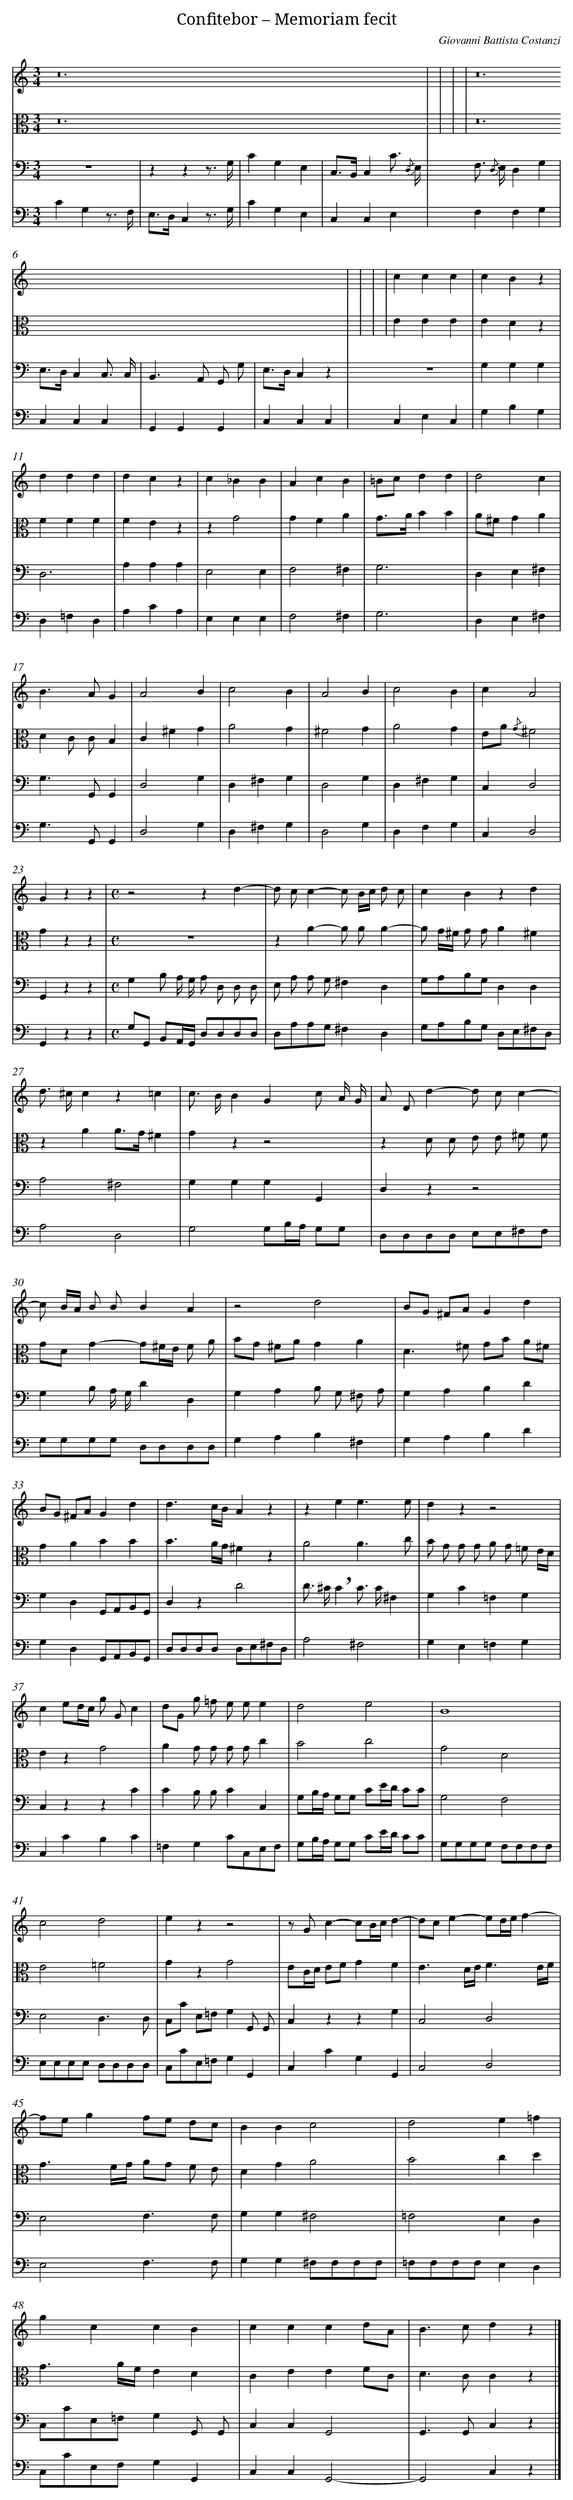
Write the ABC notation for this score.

X:1
T: Confitebor – Memoriam fecit
C: Giovanni Battista Costanzi
L: 1/4
M: 3/4
V: 1
V: 2 clef=alto
V: 3 clef=bass
V: 4
V: 5 clef=alto
V: 6 clef=tenor
V: 7 clef=bass
V: 8 clef=bass
K: C
[V:1] z12 |
[V:2] z12 |
[V:3] z3 |
[V:4] x3 |
[V:5] x3 |
[V:6] x3 |
[V:7] x3 |
[V:8] CG,z3// F,// |
[V:1]  |
[V:2]  |
[V:3] zzz3// G,// |
[V:4] x3 |
[V:5] x3 |
[V:6] x3 |
[V:7] x3 |
[V:8] E,/>D,/C,z3// G,// |
[V:1]  |
[V:2]  |
[V:3] CG,E, |
[V:4] x3 |
[V:5] x3 |
[V:6] x3 |
[V:7] x3 |
[V:8] CG,E, |
[V:1]  |
[V:2]  |
[V:3] C,/>B,,/C,C3// {/D,} E,// |
[V:4] x3 |
[V:5] x3 |
[V:6] x3 |
[V:7] x3 |
[V:8] C,C,E, |
[V:1] z12 |
[V:2] z12 |
[V:3] F,/> {/D,3/} E,/D,G, |
[V:4] x3 |
[V:5] x3 |
[V:6] x3 |
[V:7] x3 |
[V:8] F,F,G, |
[V:1]  |
[V:2]  |
[V:3] E,/>D,/C,C,3// C,// |
[V:4] x3 |
[V:5] x3 |
[V:6] x3 |
[V:7] x3 |
[V:8] C,C,C, |
[V:1]  |
[V:2]  |
[V:3] B,,>A,, G,,/ G,/ |
[V:4] x3 |
[V:5] x3 |
[V:6] x3 |
[V:7] x3 |
[V:8] G,,G,,G,, |
[V:1]  |
[V:2]  |
[V:3] E,/>D,/C,z |
[V:4] x3 |
[V:5] x3 |
[V:6] x3 |
[V:7] x3 |
[V:8] C,C,C, |
[V:1] ccc |
[V:2] EEE |
[V:3] z3 |
[V:4] x3 |
[V:5] x3 |
[V:6] x3 |
[V:7] x3 |
[V:8] C,E,C, |
[V:1] cBz |
[V:2] EDz |
[V:3] G,G,G, |
[V:4] x3 |
[V:5] x3 |
[V:6] x3 |
[V:7] x3 |
[V:8] G,B,G, |
[V:1] ddd |
[V:2] FFF |
[V:3] D,3 |
[V:4] x3 |
[V:5] x3 |
[V:6] x3 |
[V:7] x3 |
[V:8] D,=F,D, |
[V:1] dcz |
[V:2] FEz |
[V:3] A,A,A, |
[V:4] x3 |
[V:5] x3 |
[V:6] x3 |
[V:7] x3 |
[V:8] A,CA, |
[V:1] c_BB |
[V:2] zG2 |
[V:3] E,2E, |
[V:4] x3 |
[V:5] x3 |
[V:6] x3 |
[V:7] x3 |
[V:8] E,E,E, |
[V:1] AcB |
[V:2] GFA |
[V:3] F,2^F, |
[V:4] x3 |
[V:5] x3 |
[V:6] x3 |
[V:7] x3 |
[V:8] F,2^F, |
[V:1] =B/c/dd |
[V:2] G/>A/BB |
[V:3] G,3 |
[V:4] x3 |
[V:5] x3 |
[V:6] x3 |
[V:7] x3 |
[V:8] G,3 |
[V:1] d2c |
[V:2] A/^F/GA |
[V:3] D,E,^F, |
[V:4] x3 |
[V:5] x3 |
[V:6] x3 |
[V:7] x3 |
[V:8] D,E,^F, |
[V:1] B>AG |
[V:2] DC/ C/B, |
[V:3] G,>G,,G,, |
[V:4] x3 |
[V:5] x3 |
[V:6] x3 |
[V:7] x3 |
[V:8] G,>G,,G,, |
[V:1] A2B |
[V:2] C^FG |
[V:3] D,2G, |
[V:4] x3 |
[V:5] x3 |
[V:6] x3 |
[V:7] x3 |
[V:8] D,2G, |
[V:1] c2B |
[V:2] A2G |
[V:3] D,^F,G, |
[V:4] x3 |
[V:5] x3 |
[V:6] x3 |
[V:7] x3 |
[V:8] D,^F,G, |
[V:1] A2B |
[V:2] ^F2G |
[V:3] D,2G, |
[V:4] x3 |
[V:5] x3 |
[V:6] x3 |
[V:7] x3 |
[V:8] D,2G, |
[V:1] c2B |
[V:2] A2G |
[V:3] D,^F,G, |
[V:4] x3 |
[V:5] x3 |
[V:6] x3 |
[V:7] x3 |
[V:8] D,F,G, |
[V:1] cA2 |
[V:2] E/A/ {/G}^F2 |
[V:3] C,D,2 |
[V:4] x3 |
[V:5] x3 |
[V:6] x3 |
[V:7] x3 |
[V:8] C,D,2 |
[V:1] Gzz |
[V:2] Gzz |
[V:3] G,,zz |
[V:4] x3 |
[V:5] x3 |
[V:6] x3 |
[V:7] x3 |
[V:8] G,,zz |
[V:1] [M:C]z2zd- |
[V:2] [M:C]z4 |
[V:3] [M:C]G,B,/ A,// G,// A,/ D,/ D,/ D,/ |
[V:4] x4 |
[V:5] x4 |
[V:6] x4 |
[V:7] x4 |
[V:8] [M:C]G,/G,,/ B,,/A,,//G,,// D,/D,/D,/D,/ |
[V:1] d/ c/c-c/ B//c// d/ c/ |
[V:2] zA-A/ A/A- |
[V:3] E,/ A,/ A,/ G,/^F,D, |
[V:4] x4 |
[V:5] x4 |
[V:6] x4 |
[V:7] x4 |
[V:8] D,/A,/A,/G,/^F,D, |
[V:1] cBzd |
[V:2] A/ G//^F// G/ G/A^F |
[V:3] G,/A,/B,/G,/D,D, |
[V:4] x4 |
[V:5] x4 |
[V:6] x4 |
[V:7] x4 |
[V:8] G,/A,/B,/G,/ D,/E,/^F,/D,/ |
[V:1] d/> ^c/cz=c |
[V:2] zAA/>G/^F |
[V:3] A,2^F,2 |
[V:4] x4 |
[V:5] x4 |
[V:6] x4 |
[V:7] x4 |
[V:8] A,2D,2 |
[V:1] c/> B/BGc/ A// G// |
[V:2] Gzz2 |
[V:3] G,G,G,G,, |
[V:4] x4 |
[V:5] x4 |
[V:6] x4 |
[V:7] x4 |
[V:8] G,2G,/B,//A,// G,/G,/ |
[V:1] A/ D/d-d/ c/c- |
[V:2] zD/ D/ E/ E/ ^F/ F/ |
[V:3] D,zz2 |
[V:4] x4 |
[V:5] x4 |
[V:6] x4 |
[V:7] x4 |
[V:8] D,/D,/D,/D,/ E,/E,/^F,/F,/ |
[V:1] c/ B//A// B/ B/BA |
[V:2] G/D/G-G/^F//E// F/ A/ |
[V:3] G,B,/ A,// G,//DD, |
[V:4] x4 |
[V:5] x4 |
[V:6] x4 |
[V:7] x4 |
[V:8] G,/G,/G,/G,/ D,/D,/D,/D,/ |
[V:1] z2d2 |
[V:2] B/G/ ^F/A/GA |
[V:3] G,A,B,/ G,/ ^F,/ A,/ |
[V:4] x4 |
[V:5] x4 |
[V:6] x4 |
[V:7] x4 |
[V:8] G,A,B,^F, |
[V:1] B/G/ ^F/A/Gd |
[V:2] D>^F G/B/ A/^F/ |
[V:3] G,A,B,D |
[V:4] x4 |
[V:5] x4 |
[V:6] x4 |
[V:7] x4 |
[V:8] G,A,B,D |
[V:1] B/G/ ^F/A/Gd |
[V:2] GABB |
[V:3] G,D,G,,/A,,/B,,/G,,/ |
[V:4] x4 |
[V:5] x4 |
[V:6] x4 |
[V:7] x4 |
[V:8] G,D,G,,/A,,/B,,/G,,/ |
[V:1] d3/c//B//Az |
[V:2] B3/A//G//^Fz |
[V:3] D,zD2 |
[V:4] x4 |
[V:5] x4 |
[V:6] x4 |
[V:7] x4 |
[V:8] D,/D,/D,/D,/ D,/E,/^F,/D,/ |
[V:1] zee3/e/ |
[V:2] A2A3/c/ |
[V:3] D/> ^C/!breath!CC/> C/^F, |
[V:4] x4 |
[V:5] x4 |
[V:6] x4 |
[V:7] x4 |
[V:8] A,2^F,2 |
[V:1] dzz2 |
[V:2] B/ G/ G/ G/ A/ G/ =F/ E//D// |
[V:3] G,C=F,G, |
[V:4] x4 |
[V:5] x4 |
[V:6] x4 |
[V:7] x4 |
[V:8] G,E,=F,G, |
[V:1] ce/d//c// g/ G/c |
[V:2] EzG2 |
[V:3] C,zzC |
[V:4] x4 |
[V:5] x4 |
[V:6] x4 |
[V:7] x4 |
[V:8] C,CB,C |
[V:1] d/G/ g/ =f/ e/ e/e |
[V:2] AG/ G/ G/ G/c |
[V:3] CB,/ B,/CC, |
[V:4] x4 |
[V:5] x4 |
[V:6] x4 |
[V:7] x4 |
[V:8] =F,G,C/C,/E,/F,/ |
[V:1] d2e2 |
[V:2] B2c2 |
[V:3] G,/B,//A,// G,/G,/ C/E//D// C/C/ |
[V:4] x4 |
[V:5] x4 |
[V:6] x4 |
[V:7] x4 |
[V:8] G,/B,//A,// G,/G,/ C/E//D// C/C/ |
[V:1] B4 |
[V:2] G2D2 |
[V:3] G,2F,2 |
[V:4] x4 |
[V:5] x4 |
[V:6] x4 |
[V:7] x4 |
[V:8] G,/G,/G,/G,/ F,/F,/F,/F,/ |
[V:1] c2d2 |
[V:2] E2=F2 |
[V:3] E,2D,3/D,/ |
[V:4] x4 |
[V:5] x4 |
[V:6] x4 |
[V:7] x4 |
[V:8] E,/E,/E,/E,/ D,/D,/D,/D,/ |
[V:1] ezz2 |
[V:2] GzG2 |
[V:3] C,/C/ E,/=F,/G,G,,/ G,,/ |
[V:4] x4 |
[V:5] x4 |
[V:6] x4 |
[V:7] x4 |
[V:8] C,/C/E,/=F,/G,G,, |
[V:1] z/ G/c-c/B//c//d- |
[V:2] E/C//D// E/F/GF |
[V:3] C,zzG, |
[V:4] x4 |
[V:5] x4 |
[V:6] x4 |
[V:7] x4 |
[V:8] C,CG,G,, |
[V:1] d/c/e-e/d//e//f- |
[V:2] E3/D//E//F3/E//F// |
[V:3] C,2D,2 |
[V:4] x4 |
[V:5] x4 |
[V:6] x4 |
[V:7] x4 |
[V:8] C,2D,2 |
[V:1] f/e/gf/e/ d/c/ |
[V:2] G3/F//G// A/G/ F/ E/ |
[V:3] E,2F,3/F,/ |
[V:4] x4 |
[V:5] x4 |
[V:6] x4 |
[V:7] x4 |
[V:8] E,2F,3/F,/ |
[V:1] BBc2 |
[V:2] DGA2 |
[V:3] G,G,^F,2 |
[V:4] x4 |
[V:5] x4 |
[V:6] x4 |
[V:7] x4 |
[V:8] G,G,^F,/F,/F,/F,/ |
[V:1] d2e=f |
[V:2] B2cd |
[V:3] =F,2E,D, |
[V:4] x4 |
[V:5] x4 |
[V:6] x4 |
[V:7] x4 |
[V:8] =F,/F,/F,/F,/E,D, |
[V:1] gccB |
[V:2] G3/A//F//ED |
[V:3] C,/C/E,/=F,/G,G,,/ G,,/ |
[V:4] x4 |
[V:5] x4 |
[V:6] x4 |
[V:7] x4 |
[V:8] C,/C/E,/F,/G,G,, |
[V:1] cccd/A/ |
[V:2] CEEF/C/ |
[V:3] C,C,G,,2 |
[V:4] x4 |
[V:5] x4 |
[V:6] x4 |
[V:7] x4 |
[V:8] C,C,G,,2- |
[V:1] B>cdz |]
[V:2] D>CCz |]
[V:3] G,,>G,,C,z |]
[V:4] x4 |]
[V:5] x4 |]
[V:6] x4 |]
[V:7] x4 |]
[V:8] G,,2C,z |]
